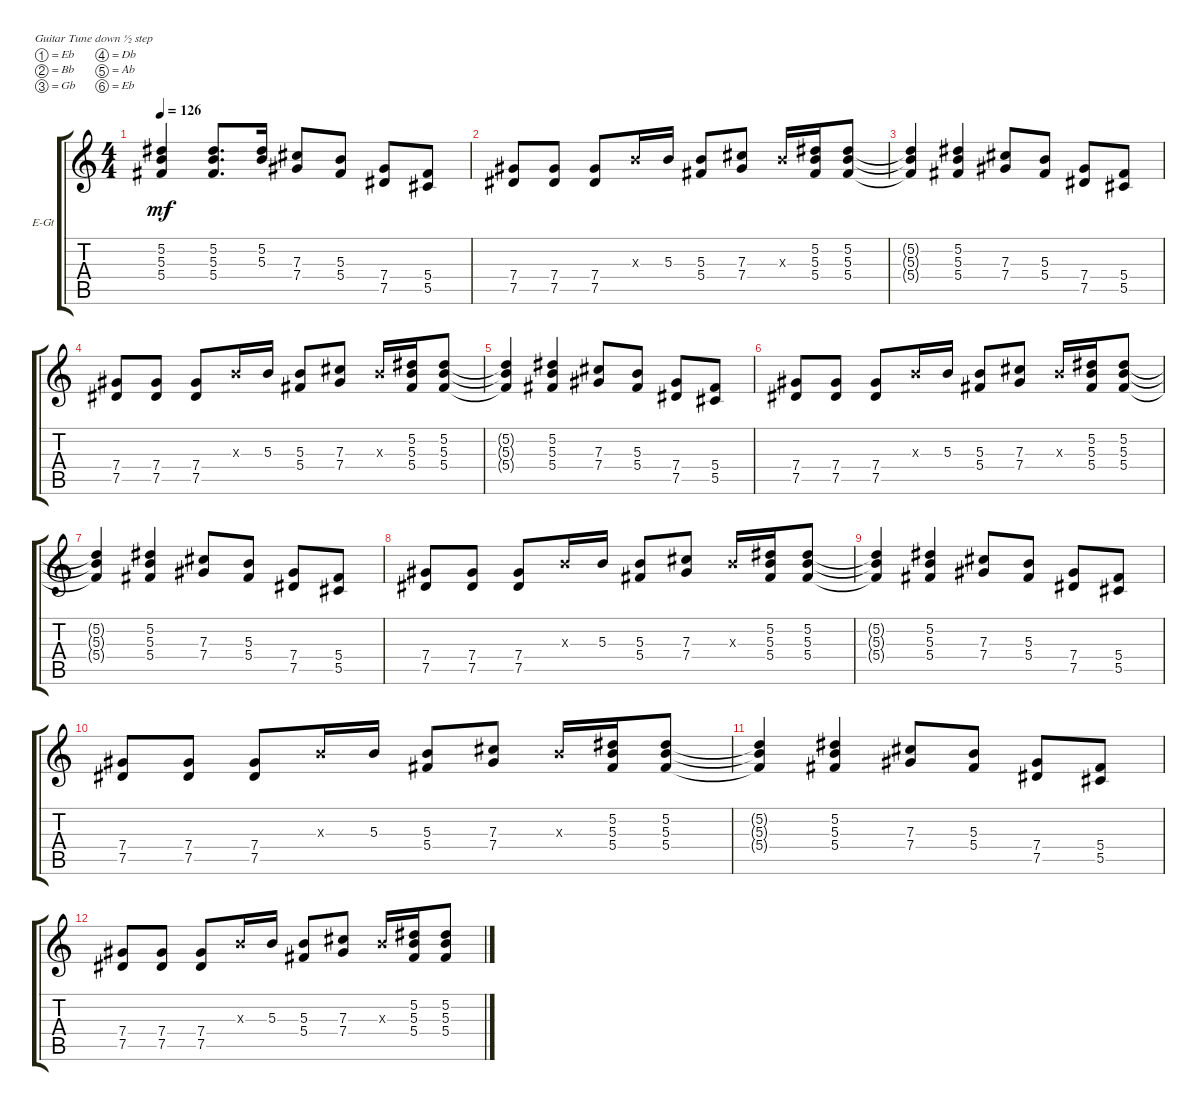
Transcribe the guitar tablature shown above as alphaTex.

\defaultSystemsLayout 4
\bracketExtendMode groupsimilarinstruments
\firstSystemTrackNameOrientation horizontal
\otherSystemsTrackNameOrientation horizontal
\track ("PAUL STANLEY" "E-Gt") {instrument distortionguitar}
\staff {score tabs}
\tuning (Eb4 Bb3 Gb3 Db3 Ab2 Eb2)
\ts (4 4)
\tempo 126
\clef g2
\ks c
(5.2{t} 5.3{t} 5.4{t}).4{dy mf} (5.4 5.3 5.2).8{d} (5.2 5.3).16 (7.3 7.4).8 (5.4 5.3).8 (7.4 7.5).8 (5.5 5.4).8 |
(7.5 7.4).8 (7.4 7.5).8 (7.5 7.4).8 5.3{x}.16 5.3.16 (5.3 5.4).8 (7.4 7.3).8 5.3{x}.16 (5.3 5.2 5.4).16 (5.2 5.3 5.4).8 |
(5.2{t} 5.3{t} 5.4{t}).4 (5.4 5.3 5.2).4 (7.3 7.4).8 (5.4 5.3).8 (7.4 7.5).8 (5.5 5.4).8 |
(7.5 7.4).8 (7.4 7.5).8 (7.5 7.4).8 5.3{x}.16 5.3.16 (5.3 5.4).8 (7.4 7.3).8 5.3{x}.16 (5.3 5.2 5.4).16 (5.2 5.3 5.4).8 |
(5.2{t} 5.3{t} 5.4{t}).4 (5.4 5.3 5.2).4 (7.3 7.4).8 (5.4 5.3).8 (7.4 7.5).8 (5.5 5.4).8 |
(7.5 7.4).8 (7.4 7.5).8 (7.5 7.4).8 5.3{x}.16 5.3.16 (5.3 5.4).8 (7.4 7.3).8 5.3{x}.16 (5.3 5.2 5.4).16 (5.2 5.3 5.4).8 |
(5.2{t} 5.3{t} 5.4{t}).4 (5.4 5.3 5.2).4 (7.3 7.4).8 (5.4 5.3).8 (7.4 7.5).8 (5.5 5.4).8 |
(7.5 7.4).8 (7.4 7.5).8 (7.5 7.4).8 5.3{x}.16 5.3.16 (5.3 5.4).8 (7.4 7.3).8 5.3{x}.16 (5.3 5.2 5.4).16 (5.2 5.3 5.4).8 |
(5.2{t} 5.3{t} 5.4{t}).4 (5.4 5.3 5.2).4 (7.3 7.4).8 (5.4 5.3).8 (7.4 7.5).8 (5.5 5.4).8 |
(7.5 7.4).8 (7.4 7.5).8 (7.5 7.4).8 5.3{x}.16 5.3.16 (5.3 5.4).8 (7.4 7.3).8 5.3{x}.16 (5.3 5.2 5.4).16 (5.2 5.3 5.4).8 |
(5.2{t} 5.3{t} 5.4{t}).4 (5.4 5.3 5.2).4 (7.3 7.4).8 (5.4 5.3).8 (7.4 7.5).8 (5.5 5.4).8 |
(7.5 7.4).8 (7.4 7.5).8 (7.5 7.4).8 5.3{x}.16 5.3.16 (5.3 5.4).8 (7.4 7.3).8 5.3{x}.16 (5.3 5.2 5.4).16 (5.2 5.3 5.4).8
